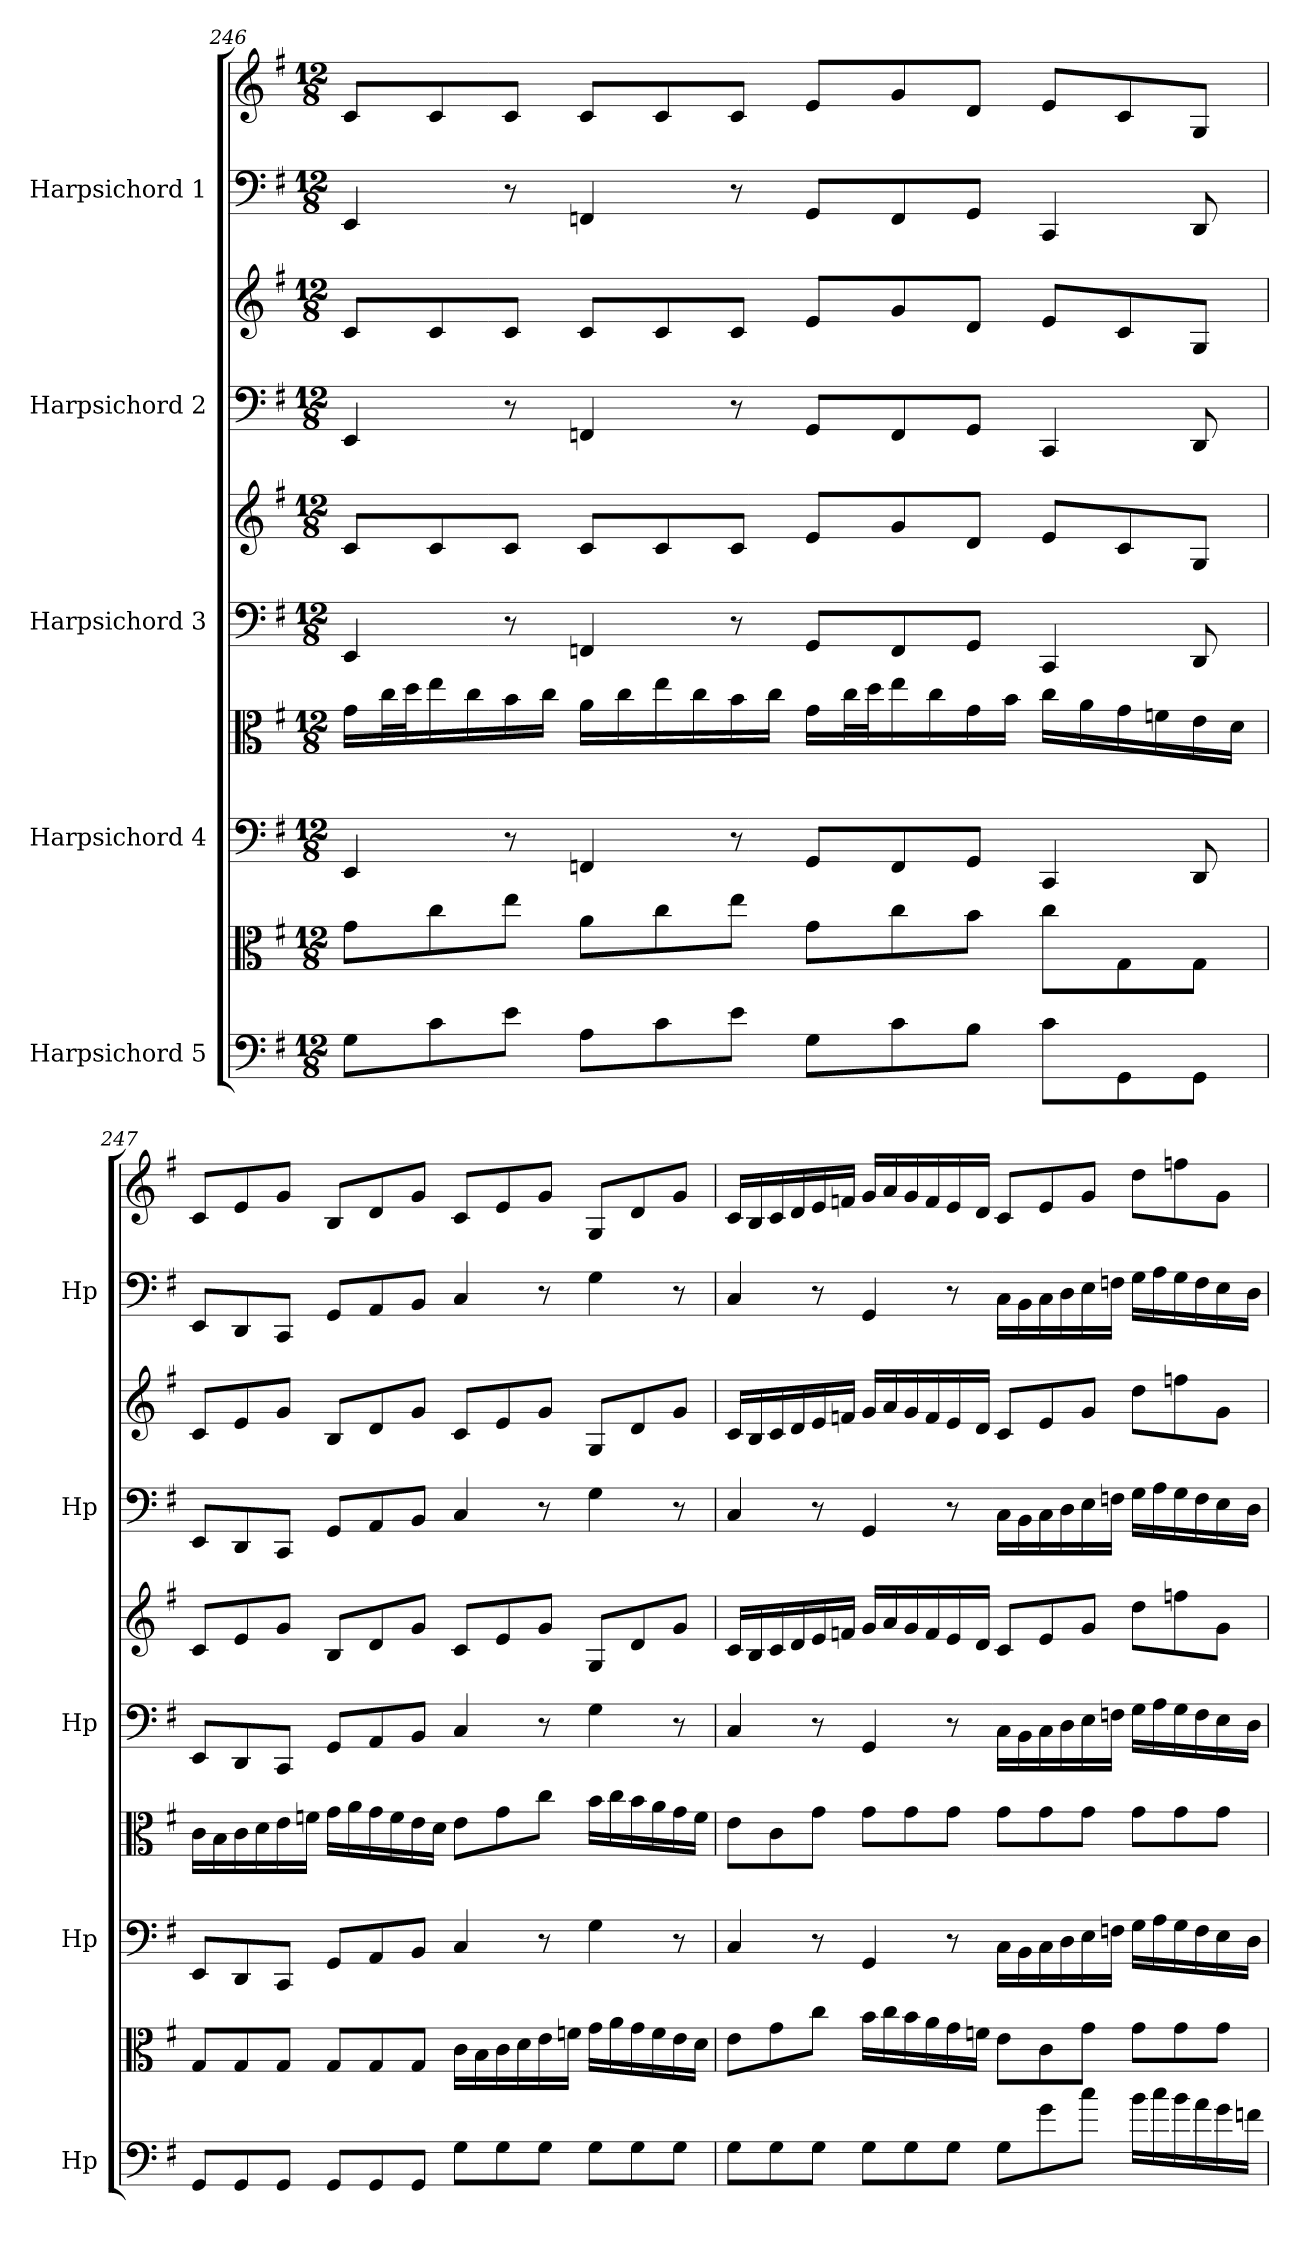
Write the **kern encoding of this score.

**kern	**kern	**kern	**kern	**kern	**kern	**kern	**kern	**kern	**kern
*part5	*part5	*part4	*part4	*part3	*part3	*part2	*part2	*part1	*part1
*staff10	*staff9	*staff8	*staff7	*staff6	*staff5	*staff4	*staff3	*staff2	*staff1
*I"Harpsichord 5	*	*I"Harpsichord 4	*	*I"Harpsichord 3	*	*I"Harpsichord 2	*	*I"Harpsichord 1	*
*I'Hp	*	*I'Hp	*	*I'Hp	*	*I'Hp	*	*I'Hp	*
!!LO:PB:g=z
*clefF4	*clefC3	*clefF4	*clefC3	*clefF4	*clefG2	*clefF4	*clefG2	*clefF4	*clefG2
*k[f#]	*k[f#]	*k[f#]	*k[f#]	*k[f#]	*k[f#]	*k[f#]	*k[f#]	*k[f#]	*k[f#]
*M12/8	*M12/8	*M12/8	*M12/8	*M12/8	*M12/8	*M12/8	*M12/8	*M12/8	*M12/8
=246	=246	=246	=246	=246	=246	=246	=246	=246	=246
8G\L	8g\L	4EE/	16g\LL	4EE/	8c/L	4EE/	8c/L	4EE/	8c/L
.	.	.	32cc\L	.	.	.	.	.	.
.	.	.	32dd\J	.	.	.	.	.	.
8c\	8cc\	.	16ee\	.	8c/	.	8c/	.	8c/
.	.	.	16cc\	.	.	.	.	.	.
8e\J	8ee\J	8r	16b\	8r	8c/J	8r	8c/J	8r	8c/J
.	.	.	16cc\JJ	.	.	.	.	.	.
8A\L	8a\L	4FFn/	16a\LL	4FFn/	8c/L	4FFn/	8c/L	4FFn/	8c/L
.	.	.	16cc\	.	.	.	.	.	.
8c\	8cc\	.	16ee\	.	8c/	.	8c/	.	8c/
.	.	.	16cc\	.	.	.	.	.	.
8e\J	8ee\J	8r	16b\	8r	8c/J	8r	8c/J	8r	8c/J
.	.	.	16cc\JJ	.	.	.	.	.	.
8G\L	8g\L	8GG/L	16g\LL	8GG/L	8e/L	8GG/L	8e/L	8GG/L	8e/L
.	.	.	32cc\L	.	.	.	.	.	.
.	.	.	32dd\J	.	.	.	.	.	.
8c\	8cc\	8FF/	16ee\	8FF/	8g/	8FF/	8g/	8FF/	8g/
.	.	.	16cc\	.	.	.	.	.	.
8B\J	8b\J	8GG/J	16g\	8GG/J	8d/J	8GG/J	8d/J	8GG/J	8d/J
.	.	.	16b\JJ	.	.	.	.	.	.
8c\L	8cc\L	4CC/	16cc\LL	4CC/	8e/L	4CC/	8e/L	4CC/	8e/L
.	.	.	16a\	.	.	.	.	.	.
8GG\	8G\	.	16g\	.	8c/	.	8c/	.	8c/
.	.	.	16fn\	.	.	.	.	.	.
8GG\J	8G\J	8DD/	16e\	8DD/	8G/J	8DD/	8G/J	8DD/	8G/J
.	.	.	16d\JJ	.	.	.	.	.	.
!!LO:PB:g=z
=247	=247	=247	=247	=247	=247	=247	=247	=247	=247
8GG/L	8G/L	8EE/L	16c\LL	8EE/L	8c/L	8EE/L	8c/L	8EE/L	8c/L
.	.	.	16B\	.	.	.	.	.	.
8GG/	8G/	8DD/	16c\	8DD/	8e/	8DD/	8e/	8DD/	8e/
.	.	.	16d\	.	.	.	.	.	.
8GG/J	8G/J	8CC/J	16e\	8CC/J	8g/J	8CC/J	8g/J	8CC/J	8g/J
.	.	.	16fn\JJ	.	.	.	.	.	.
8GG/L	8G/L	8GG/L	16g\LL	8GG/L	8B/L	8GG/L	8B/L	8GG/L	8B/L
.	.	.	16a\	.	.	.	.	.	.
8GG/	8G/	8AA/	16g\	8AA/	8d/	8AA/	8d/	8AA/	8d/
.	.	.	16f\	.	.	.	.	.	.
8GG/J	8G/J	8BB/J	16e\	8BB/J	8g/J	8BB/J	8g/J	8BB/J	8g/J
.	.	.	16d\JJ	.	.	.	.	.	.
8G\L	16c\LL	4C/	8e\L	4C/	8c/L	4C/	8c/L	4C/	8c/L
.	16B\	.	.	.	.	.	.	.	.
8G\	16c\	.	8g\	.	8e/	.	8e/	.	8e/
.	16d\	.	.	.	.	.	.	.	.
8G\J	16e\	8r	8cc\J	8r	8g/J	8r	8g/J	8r	8g/J
.	16fn\JJ	.	.	.	.	.	.	.	.
8G\L	16g\LL	4G\	16b\LL	4G\	8G/L	4G\	8G/L	4G\	8G/L
.	16a\	.	16cc\	.	.	.	.	.	.
8G\	16g\	.	16b\	.	8d/	.	8d/	.	8d/
.	16f\	.	16a\	.	.	.	.	.	.
8G\J	16e\	8r	16g\	8r	8g/J	8r	8g/J	8r	8g/J
.	16d\JJ	.	16f\JJ	.	.	.	.	.	.
!!LO:PB:g=z
=248	=248	=248	=248	=248	=248	=248	=248	=248	=248
8G\L	8e\L	4C/	8e\L	4C/	16c/LL	4C/	16c/LL	4C/	16c/LL
.	.	.	.	.	16B/	.	16B/	.	16B/
8G\	8g\	.	8c\	.	16c/	.	16c/	.	16c/
.	.	.	.	.	16d/	.	16d/	.	16d/
8G\J	8cc\J	8r	8g\J	8r	16e/	8r	16e/	8r	16e/
.	.	.	.	.	16fn/JJ	.	16fn/JJ	.	16fn/JJ
8G\L	16b\LL	4GG/	8g\L	4GG/	16g/LL	4GG/	16g/LL	4GG/	16g/LL
.	16cc\	.	.	.	16a/	.	16a/	.	16a/
8G\	16b\	.	8g\	.	16g/	.	16g/	.	16g/
.	16a\	.	.	.	16f/	.	16f/	.	16f/
8G\J	16g\	8r	8g\J	8r	16e/	8r	16e/	8r	16e/
.	16fn\JJ	.	.	.	16d/JJ	.	16d/JJ	.	16d/JJ
8G\L	8e\L	16C\LL	8g\L	16C\LL	8c/L	16C\LL	8c/L	16C\LL	8c/L
.	.	16BB\	.	16BB\	.	16BB\	.	16BB\	.
8g\	8c\	16C\	8g\	16C\	8e/	16C\	8e/	16C\	8e/
.	.	16D\	.	16D\	.	16D\	.	16D\	.
8cc\J	8g\J	16E\	8g\J	16E\	8g/J	16E\	8g/J	16E\	8g/J
.	.	16Fn\JJ	.	16Fn\JJ	.	16Fn\JJ	.	16Fn\JJ	.
16b\LL	8g\L	16G\LL	8g\L	16G\LL	8dd\L	16G\LL	8dd\L	16G\LL	8dd\L
16cc\	.	16A\	.	16A\	.	16A\	.	16A\	.
16b\	8g\	16G\	8g\	16G\	8ffn\	16G\	8ffn\	16G\	8ffn\
16a\	.	16F\	.	16F\	.	16F\	.	16F\	.
16g\	8g\J	16E\	8g\J	16E\	8g\J	16E\	8g\J	16E\	8g\J
16fn\JJ	.	16D\JJ	.	16D\JJ	.	16D\JJ	.	16D\JJ	.
=	=	=	=	=	=	=	=	=	=
*-	*-	*-	*-	*-	*-	*-	*-	*-	*-
